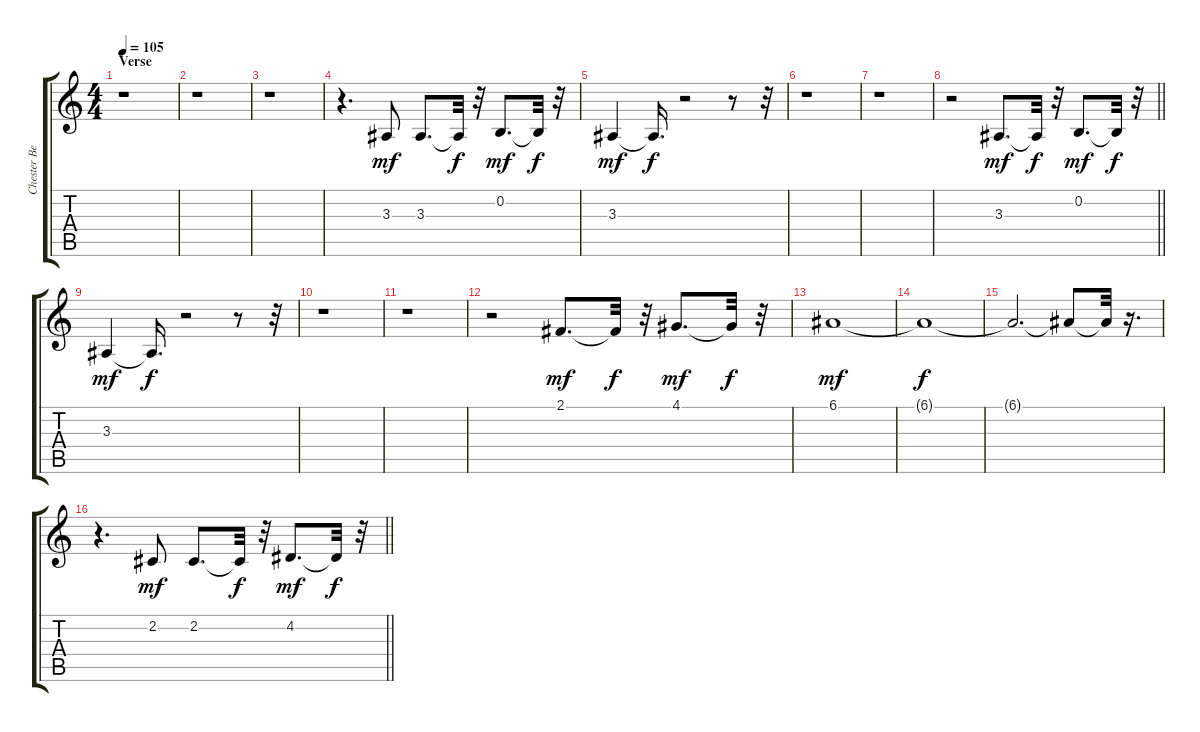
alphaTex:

\track ("Chester Bennington [Vocals]" "Chester Be") {instrument clarinet}
\staff {score tabs}
\tuning (E4 B3 G3 D3 A2 E2) {hide}
\ts (4 4)
\section ("" "Verse")
\tempo 105
\clef g2
\ks c
r.1{dy f} |
r.1 |
r.1 |
r.4{d} 3.3.8{dy mf} 3.3.8{d} 3.3{t}.32{dy f} r.32 0.2.8{d dy mf} 0.2{t}.32{dy f} r.32 |
3.3.4{dy mf} 3.3{t}.16{d dy f} r.2 r.8 r.32 |
r.1 |
r.1 |
\barLineRight lightlight
r.2 3.3.8{d dy mf} 3.3{t}.32{dy f} r.32 0.2.8{d dy mf} 0.2{t}.32{dy f} r.32 |
3.3.4{dy mf} 3.3{t}.16{d dy f} r.2 r.8 r.32 |
r.1 |
r.1 |
r.2 2.1.8{d dy mf} 2.1{t}.32{dy f} r.32 4.1.8{d dy mf} 4.1{t}.32{dy f} r.32 |
6.1.1{dy mf} |
6.1{t}.1{dy f} |
6.1{t}.2{d} 6.1{t}.8 6.1{t}.32 r.16{d} |
\barLineRight lightlight
r.4{d} 2.2.8{dy mf} 2.2.8{d} 2.2{t}.32{dy f} r.32 4.2.8{d dy mf} 4.2{t}.32{dy f} r.32
